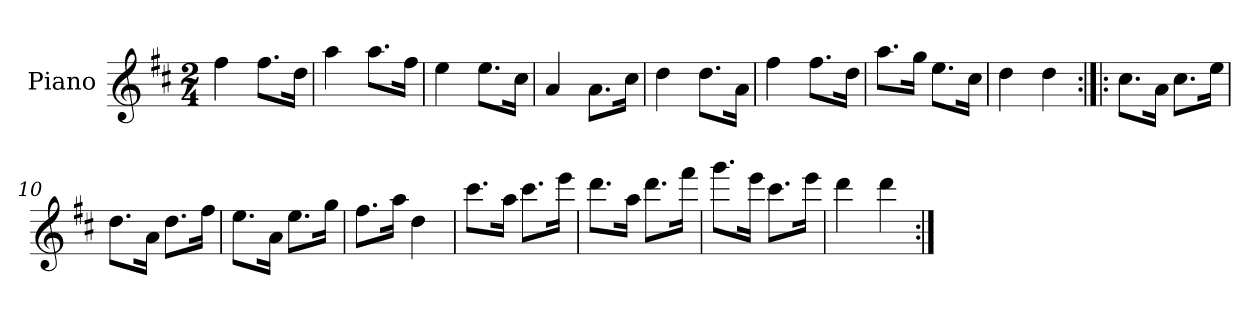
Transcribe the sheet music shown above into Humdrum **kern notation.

**kern
*part1
*staff1
*I"Piano
*I'Pno.
*clefG2
*k[f#c#]
*M2/4
=1
4ff#\
8.ff#\L
16dd\Jk
=2
4aa\
8.aa\L
16ff#\Jk
=3
4ee\
8.ee\L
16cc#\Jk
=4
4a/
8.a\L
16cc#\Jk
=5
4dd\
8.dd\L
16a\Jk
=6
4ff#\
8.ff#\L
16dd\Jk
=7
8.aa\L
16gg\Jk
8.ee\L
16cc#\Jk
=8
4dd\
4dd\
=9:|!|:
8.cc#\L
16a\Jk
8.cc#\L
16ee\Jk
=10
8.dd\L
16a\Jk
8.dd\L
16ff#\Jk
=11
8.ee\L
16a\Jk
8.ee\L
16gg\Jk
=12
8.ff#\L
16aa\Jk
4dd\
=13
8.ccc#\L
16aa\Jk
8.ccc#\L
16eee\Jk
=14
8.ddd\L
16aa\Jk
8.ddd\L
16fff#\Jk
=15
8.ggg\L
16eee\Jk
8.ccc#\L
16eee\Jk
=16
4ddd\
4ddd\
=:|!
*-
